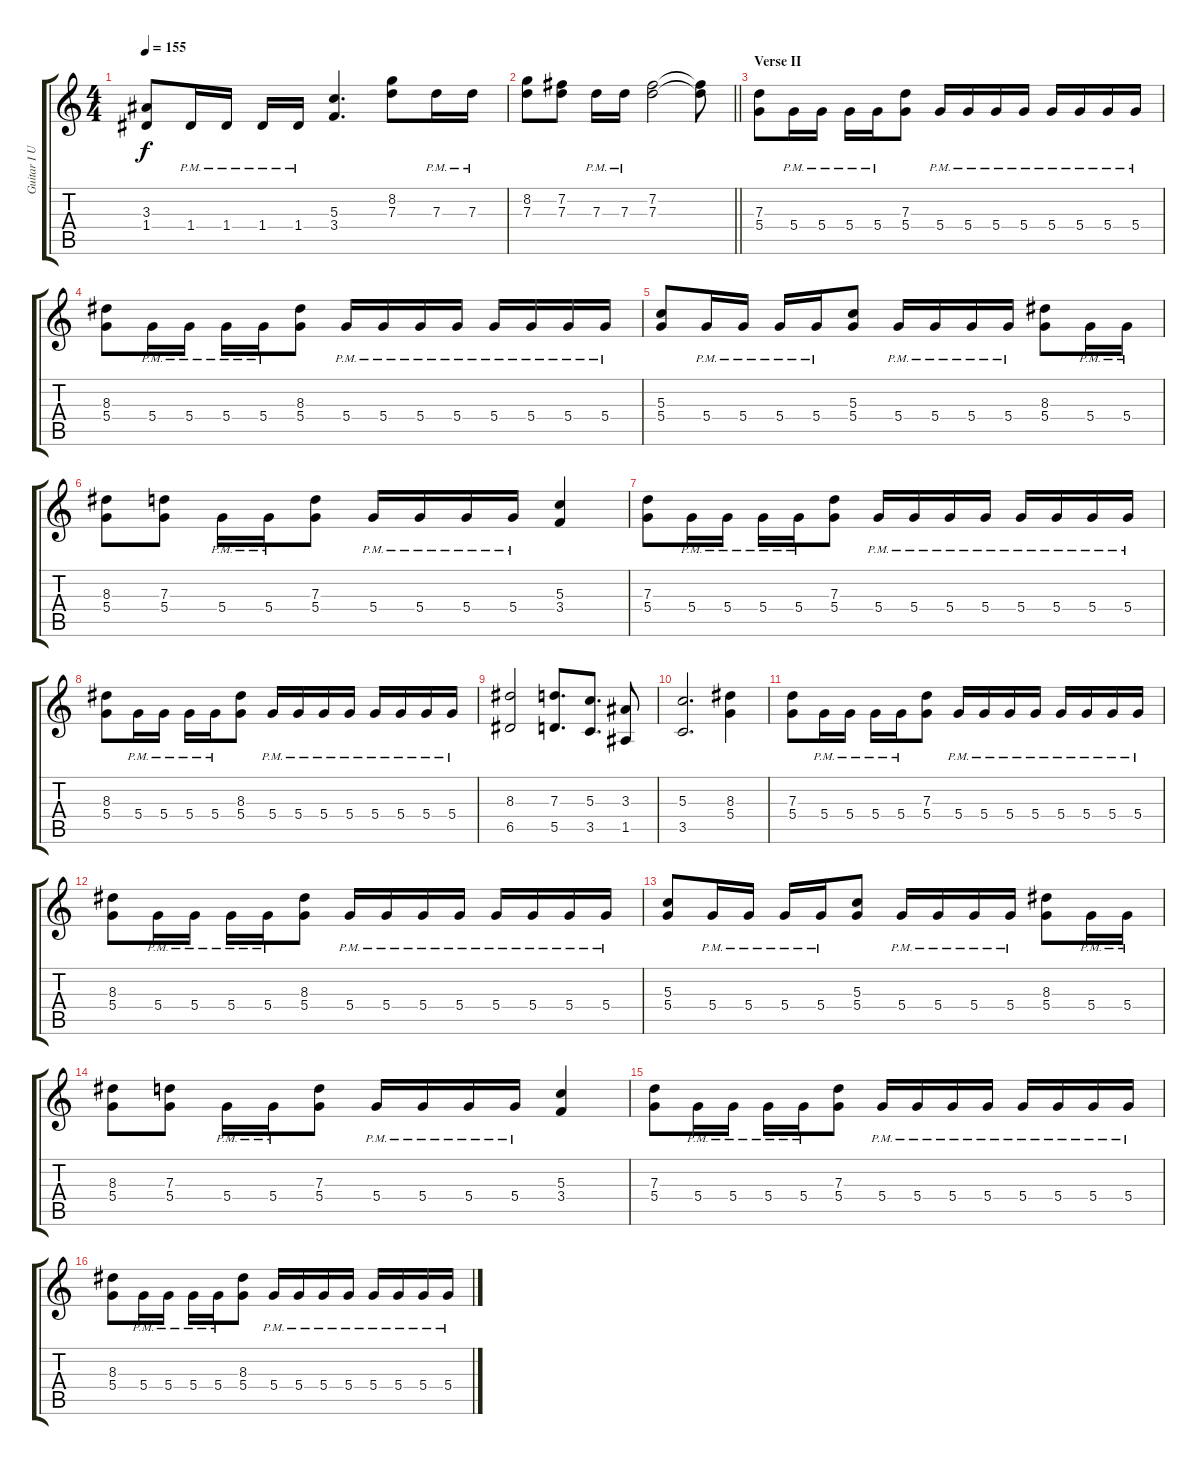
\track ("Guitar I Upper" "Guitar I U") {instrument overdrivenguitar}
\staff {score tabs}
\tuning (E4 B3 G3 D3 A2 E2) {hide}
\ts (4 4)
\tempo 155
\clef g2
\ks c
(3.3 1.4).8{dy f} 1.4{pm}.16 1.4{pm}.16 1.4{pm}.16 1.4{pm}.16 (5.3 3.4).4{d} (8.2 7.3).8 7.3{pm}.16 7.3{pm}.16 |
\barLineRight lightlight
(8.2 7.3).8 (7.2 7.3).8 7.3{pm}.16 7.3{pm}.16 (7.2 7.3).2 (7.2{t} 7.3{t}).8 |
\section ("" "Verse II")
(7.3 5.4).8 5.4{pm}.16 5.4{pm}.16 5.4{pm}.16 5.4{pm}.16 (7.3 5.4).8 5.4{pm}.16 5.4{pm}.16 5.4{pm}.16 5.4{pm}.16 5.4{pm}.16 5.4{pm}.16 5.4{pm}.16 5.4{pm}.16 |
(8.3 5.4).8 5.4{pm}.16 5.4{pm}.16 5.4{pm}.16 5.4{pm}.16 (8.3 5.4).8 5.4{pm}.16 5.4{pm}.16 5.4{pm}.16 5.4{pm}.16 5.4{pm}.16 5.4{pm}.16 5.4{pm}.16 5.4{pm}.16 |
(5.3 5.4).8 5.4{pm}.16 5.4{pm}.16 5.4{pm}.16 5.4{pm}.16 (5.3 5.4).8 5.4{pm}.16 5.4{pm}.16 5.4{pm}.16 5.4{pm}.16 (8.3 5.4).8 5.4{pm}.16 5.4{pm}.16 |
(8.3 5.4).8 (7.3 5.4).8 5.4{pm}.16 5.4{pm}.16 (7.3 5.4).8 5.4{pm}.16 5.4{pm}.16 5.4{pm}.16 5.4{pm}.16 (5.3 3.4).4 |
(7.3 5.4).8 5.4{pm}.16 5.4{pm}.16 5.4{pm}.16 5.4{pm}.16 (7.3 5.4).8 5.4{pm}.16 5.4{pm}.16 5.4{pm}.16 5.4{pm}.16 5.4{pm}.16 5.4{pm}.16 5.4{pm}.16 5.4{pm}.16 |
(8.3 5.4).8 5.4{pm}.16 5.4{pm}.16 5.4{pm}.16 5.4{pm}.16 (8.3 5.4).8 5.4{pm}.16 5.4{pm}.16 5.4{pm}.16 5.4{pm}.16 5.4{pm}.16 5.4{pm}.16 5.4{pm}.16 5.4{pm}.16 |
(8.3 6.5).2 (7.3 5.5).8{d} (5.3 3.5).8{d} (3.3 1.5).8 |
(5.3 3.5).2{d} (8.3 5.4).4 |
(7.3 5.4).8 5.4{pm}.16 5.4{pm}.16 5.4{pm}.16 5.4{pm}.16 (7.3 5.4).8 5.4{pm}.16 5.4{pm}.16 5.4{pm}.16 5.4{pm}.16 5.4{pm}.16 5.4{pm}.16 5.4{pm}.16 5.4{pm}.16 |
(8.3 5.4).8 5.4{pm}.16 5.4{pm}.16 5.4{pm}.16 5.4{pm}.16 (8.3 5.4).8 5.4{pm}.16 5.4{pm}.16 5.4{pm}.16 5.4{pm}.16 5.4{pm}.16 5.4{pm}.16 5.4{pm}.16 5.4{pm}.16 |
(5.3 5.4).8 5.4{pm}.16 5.4{pm}.16 5.4{pm}.16 5.4{pm}.16 (5.3 5.4).8 5.4{pm}.16 5.4{pm}.16 5.4{pm}.16 5.4{pm}.16 (8.3 5.4).8 5.4{pm}.16 5.4{pm}.16 |
(8.3 5.4).8 (7.3 5.4).8 5.4{pm}.16 5.4{pm}.16 (7.3 5.4).8 5.4{pm}.16 5.4{pm}.16 5.4{pm}.16 5.4{pm}.16 (5.3 3.4).4 |
(7.3 5.4).8 5.4{pm}.16 5.4{pm}.16 5.4{pm}.16 5.4{pm}.16 (7.3 5.4).8 5.4{pm}.16 5.4{pm}.16 5.4{pm}.16 5.4{pm}.16 5.4{pm}.16 5.4{pm}.16 5.4{pm}.16 5.4{pm}.16 |
(8.3 5.4).8 5.4{pm}.16 5.4{pm}.16 5.4{pm}.16 5.4{pm}.16 (8.3 5.4).8 5.4{pm}.16 5.4{pm}.16 5.4{pm}.16 5.4{pm}.16 5.4{pm}.16 5.4{pm}.16 5.4{pm}.16 5.4{pm}.16
